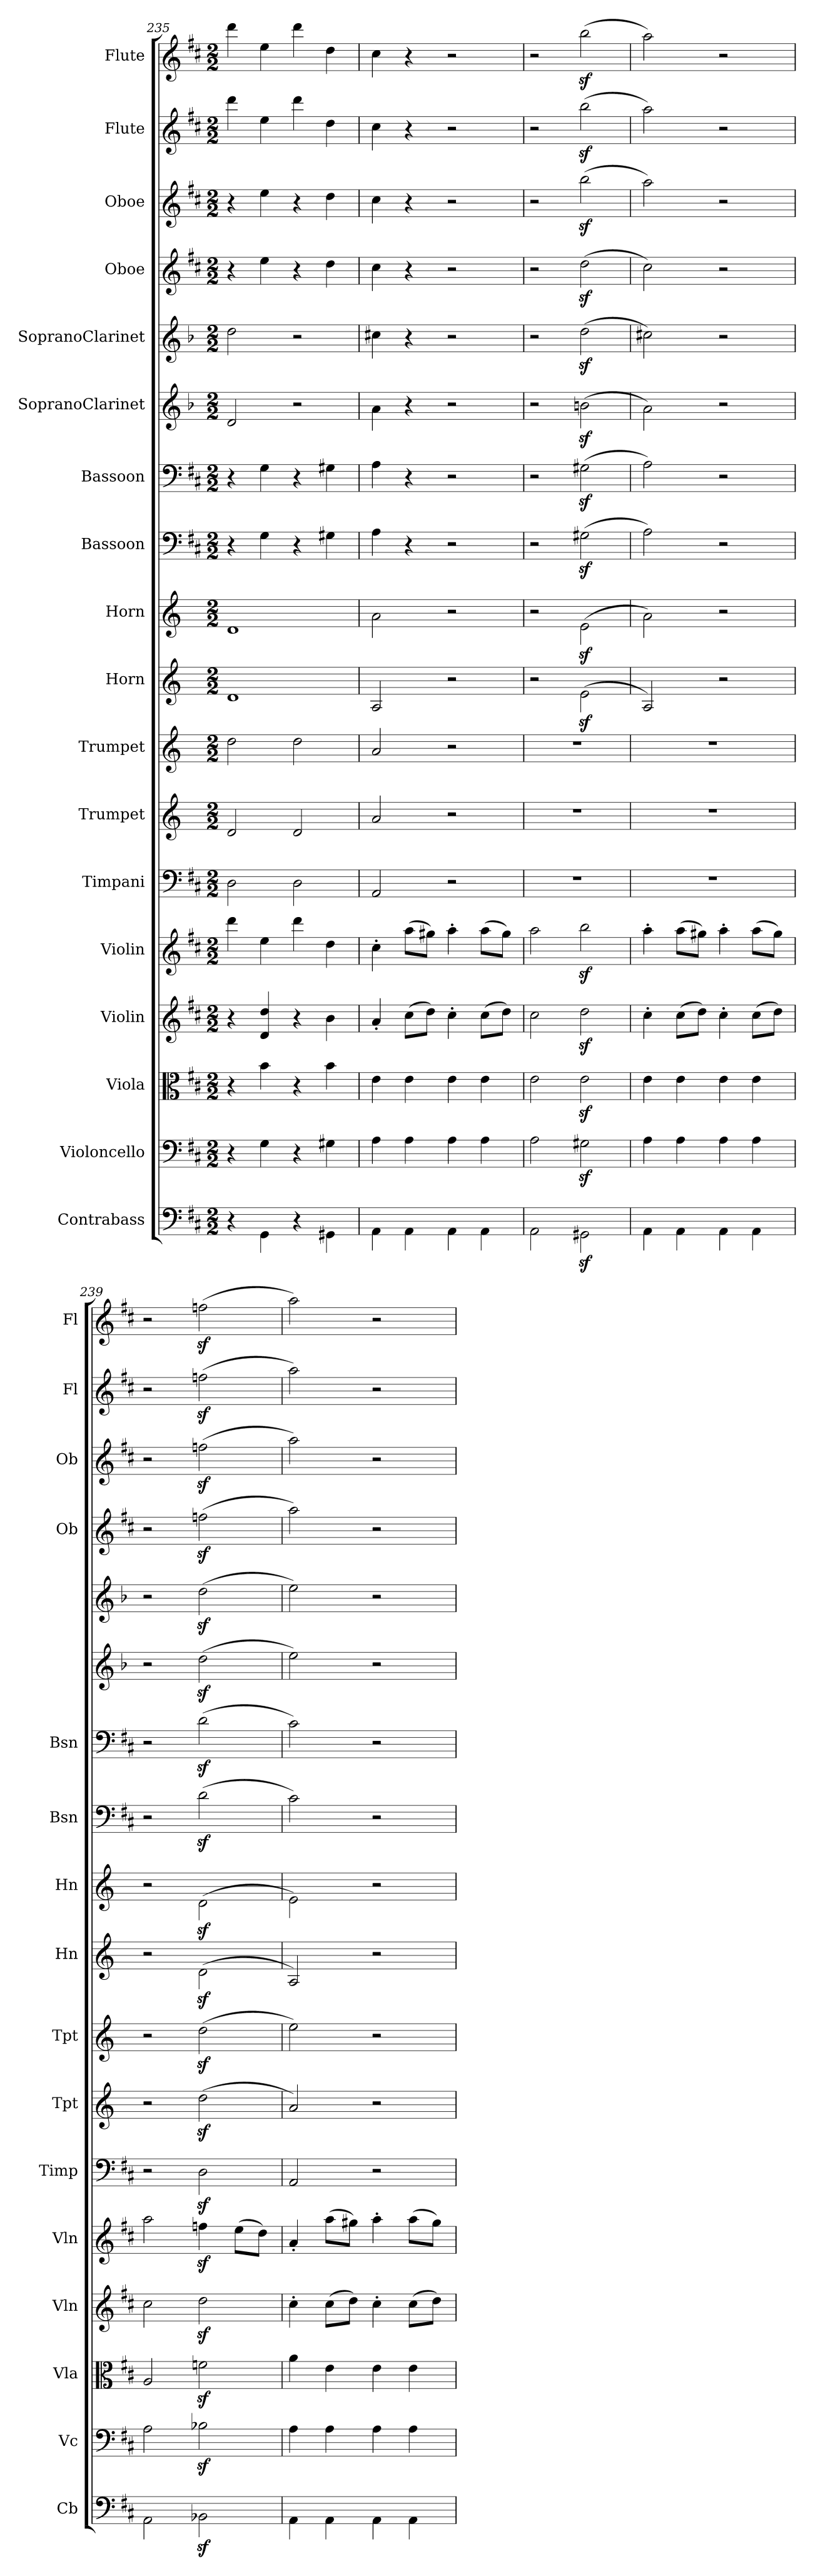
**kern	**kern	**kern	**kern	**kern	**kern	**kern	**kern	**kern	**kern	**kern	**kern	**kern	**kern	**kern	**kern	**kern	**kern
*part18	*part17	*part16	*part15	*part14	*part13	*part12	*part11	*part10	*part9	*part8	*part7	*part6	*part5	*part4	*part3	*part2	*part1
*staff18	*staff17	*staff16	*staff15	*staff14	*staff13	*staff12	*staff11	*staff10	*staff9	*staff8	*staff7	*staff6	*staff5	*staff4	*staff3	*staff2	*staff1
*I"Contrabass	*I"Violoncello	*I"Viola	*I"Violin	*I"Violin	*I"Timpani	*I"Trumpet	*I"Trumpet	*I"Horn	*I"Horn	*I"Bassoon	*I"Bassoon	*I"SopranoClarinet	*I"SopranoClarinet	*I"Oboe	*I"Oboe	*I"Flute	*I"Flute
*I'Cb	*I'Vc	*I'Vla	*I'Vln	*I'Vln	*I'Timp	*I'Tpt	*I'Tpt	*I'Hn	*I'Hn	*I'Bsn	*I'Bsn	*	*	*I'Ob	*I'Ob	*I'Fl	*I'Fl
*clefF4	*clefF4	*clefC3	*clefG2	*clefG2	*clefF4	*clefG2	*clefG2	*clefG2	*clefG2	*clefF4	*clefF4	*clefG2	*clefG2	*clefG2	*clefG2	*clefG2	*clefG2
*k[f#c#]	*k[f#c#]	*k[f#c#]	*k[f#c#]	*k[f#c#]	*k[f#c#]	*k[]	*k[]	*k[]	*k[]	*k[f#c#]	*k[f#c#]	*k[b-]	*k[b-]	*k[f#c#]	*k[f#c#]	*k[f#c#]	*k[f#c#]
*M2/2	*M2/2	*M2/2	*M2/2	*M2/2	*M2/2	*M2/2	*M2/2	*M2/2	*M2/2	*M2/2	*M2/2	*M2/2	*M2/2	*M2/2	*M2/2	*M2/2	*M2/2
=235	=235	=235	=235	=235	=235	=235	=235	=235	=235	=235	=235	=235	=235	=235	=235	=235	=235
4r	4r	4r	4r	4ddd\	2D\	2d/	2dd\	1d\	1d\	4r	4r	2d/	2dd\	4r	4r	4ddd\	4ddd\
4GG\	4G\	4b\	4d/ 4dd/	4ee\	.	.	.	.	.	4G\	4G\	.	.	4ee\	4ee\	4ee\	4ee\
4r	4r	4r	4r	4ddd\	2D\	2d/	2dd\	.	.	4r	4r	2r	2r	4r	4r	4ddd\	4ddd\
4GG#X\	4G#X\	4b\	4b\	4dd\	.	.	.	.	.	4G#X\	4G#X\	.	.	4dd\	4dd\	4dd\	4dd\
=236	=236	=236	=236	=236	=236	=236	=236	=236	=236	=236	=236	=236	=236	=236	=236	=236	=236
4AA\	4A\	4e\	4a'/	4cc#'\	2AA/	2a/	2a/	2A/	2a\	4A\	4A\	4a\	4cc#X\	4cc#\	4cc#\	4cc#\	4cc#\
4AA\	4A\	4e\	(8cc#\L	(8aa\L	.	.	.	.	.	4r	4r	4r	4r	4r	4r	4r	4r
.	.	.	8dd\J)	8gg#X\J)	.	.	.	.	.	.	.	.	.	.	.	.	.
4AA\	4A\	4e\	4cc#'\	4aa'\	2r	2r	2r	2r	2r	2r	2r	2r	2r	2r	2r	2r	2r
4AA\	4A\	4e\	(8cc#\L	(8aa\L	.	.	.	.	.	.	.	.	.	.	.	.	.
.	.	.	8dd\J)	8gg#\J)	.	.	.	.	.	.	.	.	.	.	.	.	.
=237	=237	=237	=237	=237	=237	=237	=237	=237	=237	=237	=237	=237	=237	=237	=237	=237	=237
2AA\	2A\	2e\	2cc#\	2aa\	1r	1r	1r	2r	2r	2r	2r	2r	2r	2r	2r	2r	2r
2GG#Xz\	2G#Xz\	2ez\	2ddz\	2bbz\	.	.	.	(2ez\	(2ez\	(2G#Xz\	(2G#Xz\	(2bnz\	(2ddz\	(2ddz\	(2bbz\	(2bbz\	(2bbz\
=238	=238	=238	=238	=238	=238	=238	=238	=238	=238	=238	=238	=238	=238	=238	=238	=238	=238
4AA\	4A\	4e\	4cc#'\	4aa'\	1r	1r	1r	2A/)	2a\)	2A\)	2A\)	2a\)	2cc#X\)	2cc#\)	2aa\)	2aa\)	2aa\)
4AA\	4A\	4e\	(8cc#\L	(8aa\L	.	.	.	.	.	.	.	.	.	.	.	.	.
.	.	.	8dd\J)	8gg#X\J)	.	.	.	.	.	.	.	.	.	.	.	.	.
4AA\	4A\	4e\	4cc#'\	4aa'\	.	.	.	2r	2r	2r	2r	2r	2r	2r	2r	2r	2r
4AA\	4A\	4e\	(8cc#\L	(8aa\L	.	.	.	.	.	.	.	.	.	.	.	.	.
.	.	.	8dd\J)	8gg#\J)	.	.	.	.	.	.	.	.	.	.	.	.	.
=239	=239	=239	=239	=239	=239	=239	=239	=239	=239	=239	=239	=239	=239	=239	=239	=239	=239
2AA\	2A\	2A/	2cc#\	2aa\	2r	2r	2r	2r	2r	2r	2r	2r	2r	2r	2r	2r	2r
2BB-Xz\	2B-Xz\	2fnz\	2ddz\	4ffnz\	2Dz\	(2ddz\	(2ddz\	(2dz\	(2dz\	(2dz\	(2dz\	(2ddz\	(2ddz\	(2ffnz\	(2ffnz\	(2ffnz\	(2ffnz\
.	.	.	.	(8ee\L	.	.	.	.	.	.	.	.	.	.	.	.	.
.	.	.	.	8dd\J)	.	.	.	.	.	.	.	.	.	.	.	.	.
=240	=240	=240	=240	=240	=240	=240	=240	=240	=240	=240	=240	=240	=240	=240	=240	=240	=240
4AA\	4A\	4a\	4cc#'\	4a'/	2AA/	2a/)	2ee\)	2A/)	2e\)	2c#\)	2c#\)	2ee\)	2ee\)	2aa\)	2aa\)	2aa\)	2aa\)
4AA\	4A\	4e\	(8cc#\L	(8aa\L	.	.	.	.	.	.	.	.	.	.	.	.	.
.	.	.	8dd\J)	8gg#X\J)	.	.	.	.	.	.	.	.	.	.	.	.	.
4AA\	4A\	4e\	4cc#'\	4aa'\	2r	2r	2r	2r	2r	2r	2r	2r	2r	2r	2r	2r	2r
4AA\	4A\	4e\	(8cc#\L	(8aa\L	.	.	.	.	.	.	.	.	.	.	.	.	.
.	.	.	8dd\J)	8gg#\J)	.	.	.	.	.	.	.	.	.	.	.	.	.
=	=	=	=	=	=	=	=	=	=	=	=	=	=	=	=	=	=
*-	*-	*-	*-	*-	*-	*-	*-	*-	*-	*-	*-	*-	*-	*-	*-	*-	*-
